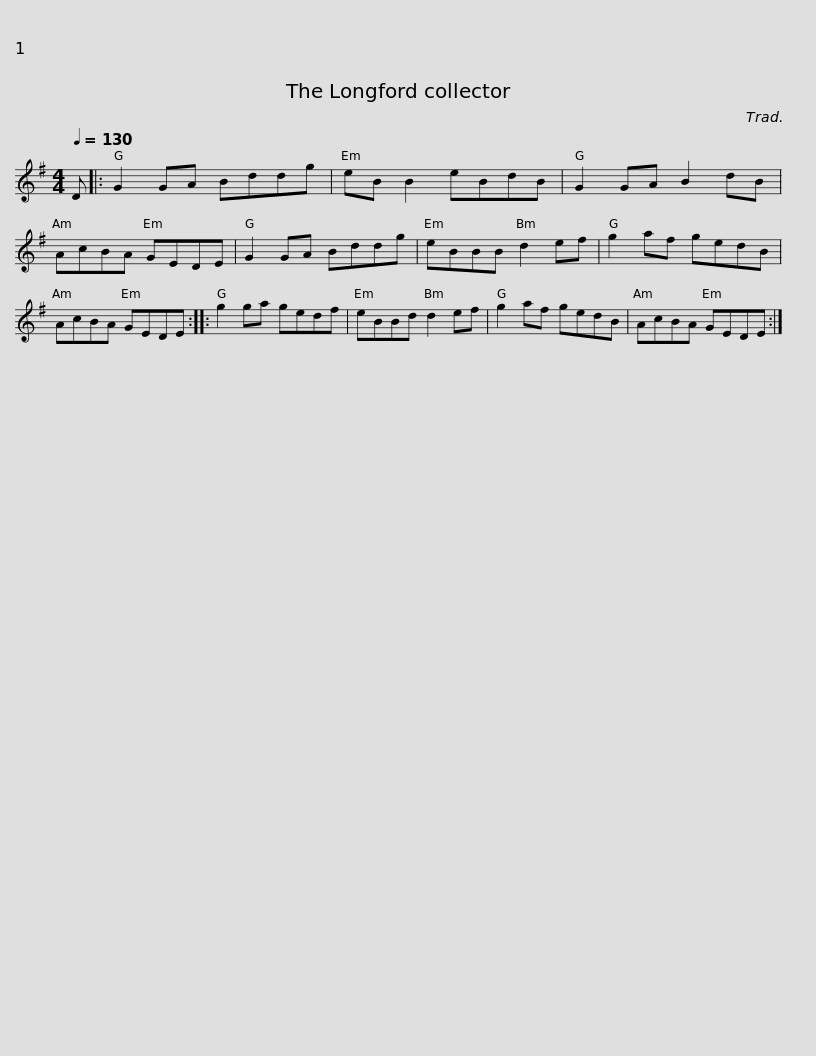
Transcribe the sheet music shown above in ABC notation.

X:1
L:1/8
Q:1/4=130
M:4/4
I:linebreak $
K:G
V:1 treble
V:1
 D |: G2 GA Bddg | eB B2 eBdB | G2 GA B2 dB | AcBA GEDE | %5
 G2 GA Bddg | eBBB d2 ef |$ g2 af gedB | AcBA GEDE :: g2 ga gedf | %10
 eBBd d2 ef | g2 af gedB |$ AcBA GEDE :| %13
